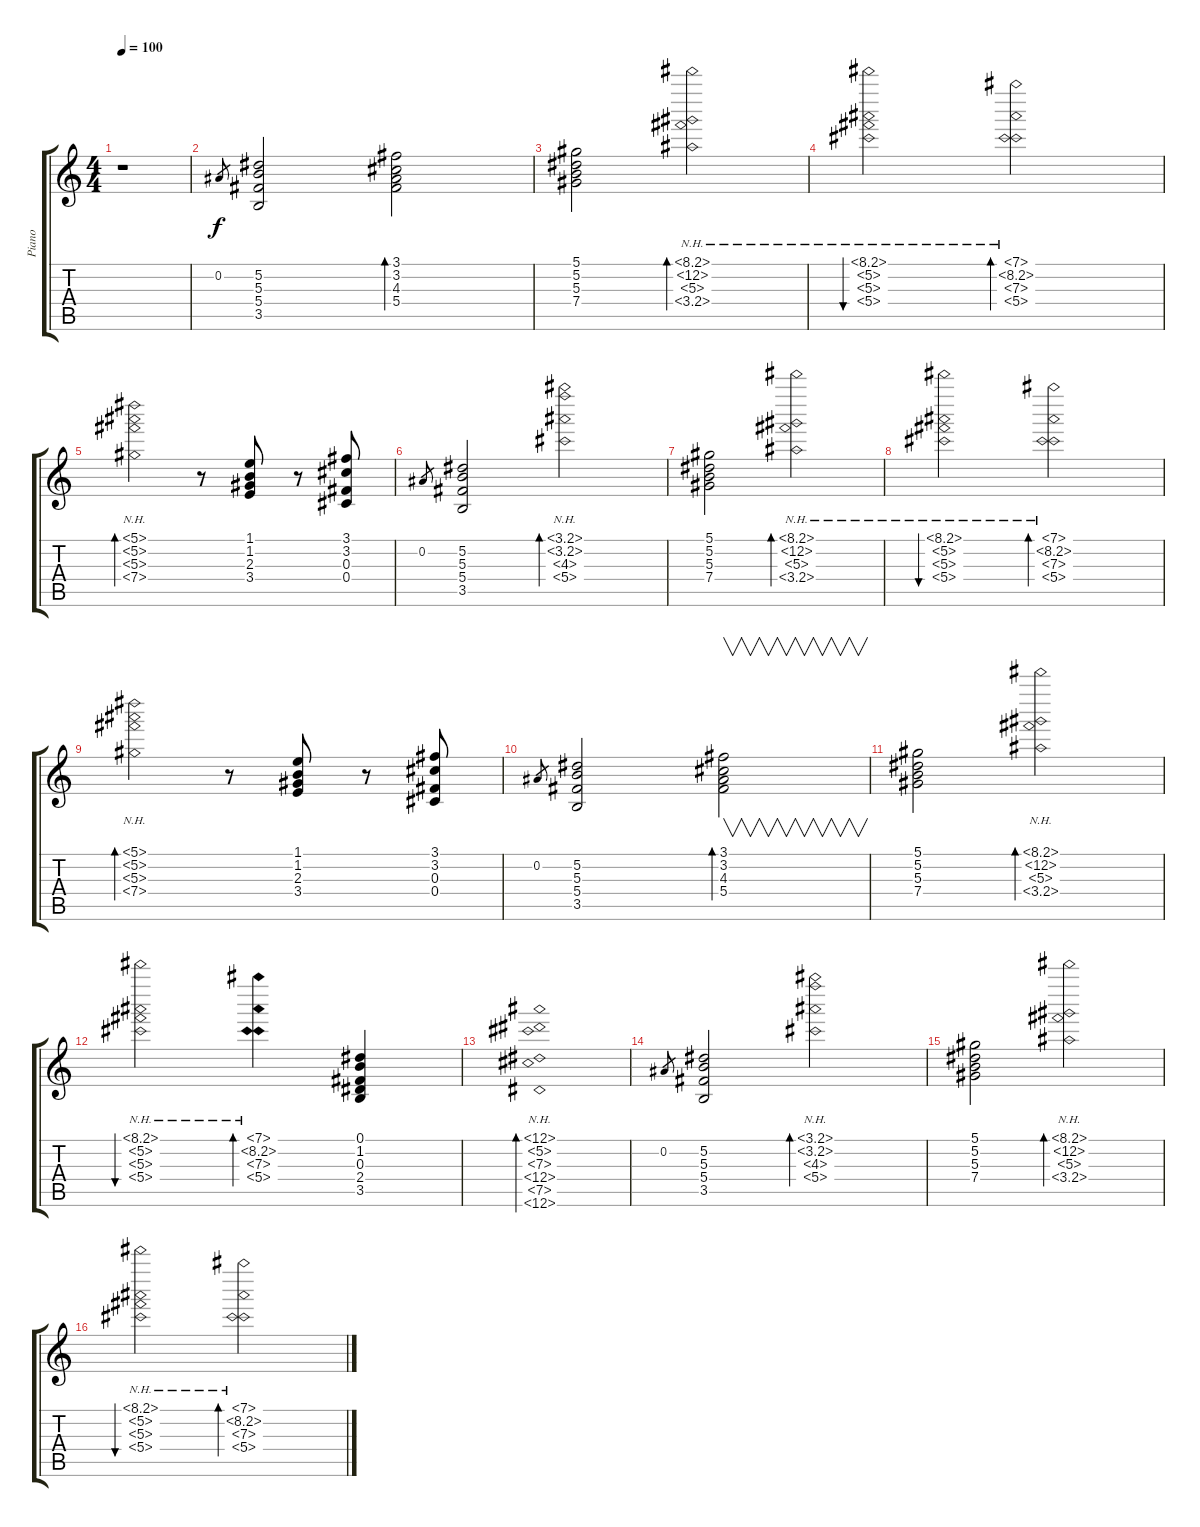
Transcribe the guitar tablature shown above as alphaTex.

\track ("Piano" "Piano") {instrument electricguitarclean}
\staff {score tabs}
\tuning (Eb4 Bb3 Gb3 Db3 Ab2 Eb2) {hide}
\ts (4 4)
\tempo 100
\clef g2
\ks c
r.1{dy f instrument electricguitarclean} |
0.2.8{gr} (5.2 5.3 5.4 3.5).2 (3.1 3.2 4.3 5.4).2{bd 120} |
(5.1 5.2 5.3 7.4).2 (8.1{nh} 6.2{nh} 5.3{nh} 3.4{nh}).2{bd 60} |
(8.1{nh} 5.2{nh} 5.3{nh} 5.4{nh}).2{bu 60} (7.1{nh} 8.2{nh} 7.3{nh} 5.4{nh}).2{bd 60} |
(5.1{nh} 5.2{nh} 5.3{nh} 7.4{nh}).2{bd 60} r.8 (1.1 1.2 2.3 3.4).8 r.8 (3.1 3.2 0.3 0.4).8 |
0.2.8{gr} (5.2 5.3 5.4 3.5).2 (3.1{nh} 3.2{nh} 4.3{nh} 5.4{nh}).2{bd 120} |
(5.1 5.2 5.3 7.4).2 (8.1{nh} 6.2{nh} 5.3{nh} 3.4{nh}).2{bd 60} |
(8.1{nh} 5.2{nh} 5.3{nh} 5.4{nh}).2{bu 60} (7.1{nh} 8.2{nh} 7.3{nh} 5.4{nh}).2{bd 60} |
(5.1{nh} 5.2{nh} 5.3{nh} 7.4{nh}).2{bd 60} r.8 (1.1 1.2 2.3 3.4).8 r.8 (3.1 3.2 0.3 0.4).8 |
0.2.8{gr} (5.2 5.3 5.4 3.5).2 (3.1 3.2 4.3 5.4).2{v bd 120} |
(5.1 5.2 5.3 7.4).2 (8.1{nh} 6.2{nh} 5.3{nh} 3.4{nh}).2{bd 60} |
(8.1{nh} 5.2{nh} 5.3{nh} 5.4{nh}).2{bu 60} (7.1{nh} 8.2{nh} 7.3{nh} 5.4{nh}).4{bd 60} (0.1 1.2 0.3 2.4 3.5).4 |
(0.1{nh} 5.2{nh} 7.3{nh} 6.4{nh} 7.5{nh} 0.6{nh}).1{bd 60} |
0.2.8{gr} (5.2 5.3 5.4 3.5).2 (3.1{nh} 3.2{nh} 4.3{nh} 5.4{nh}).2{bd 120} |
(5.1 5.2 5.3 7.4).2 (8.1{nh} 6.2{nh} 5.3{nh} 3.4{nh}).2{bd 60} |
(8.1{nh} 5.2{nh} 5.3{nh} 5.4{nh}).2{bu 60} (7.1{nh} 8.2{nh} 7.3{nh} 5.4{nh}).2{bd 60}
